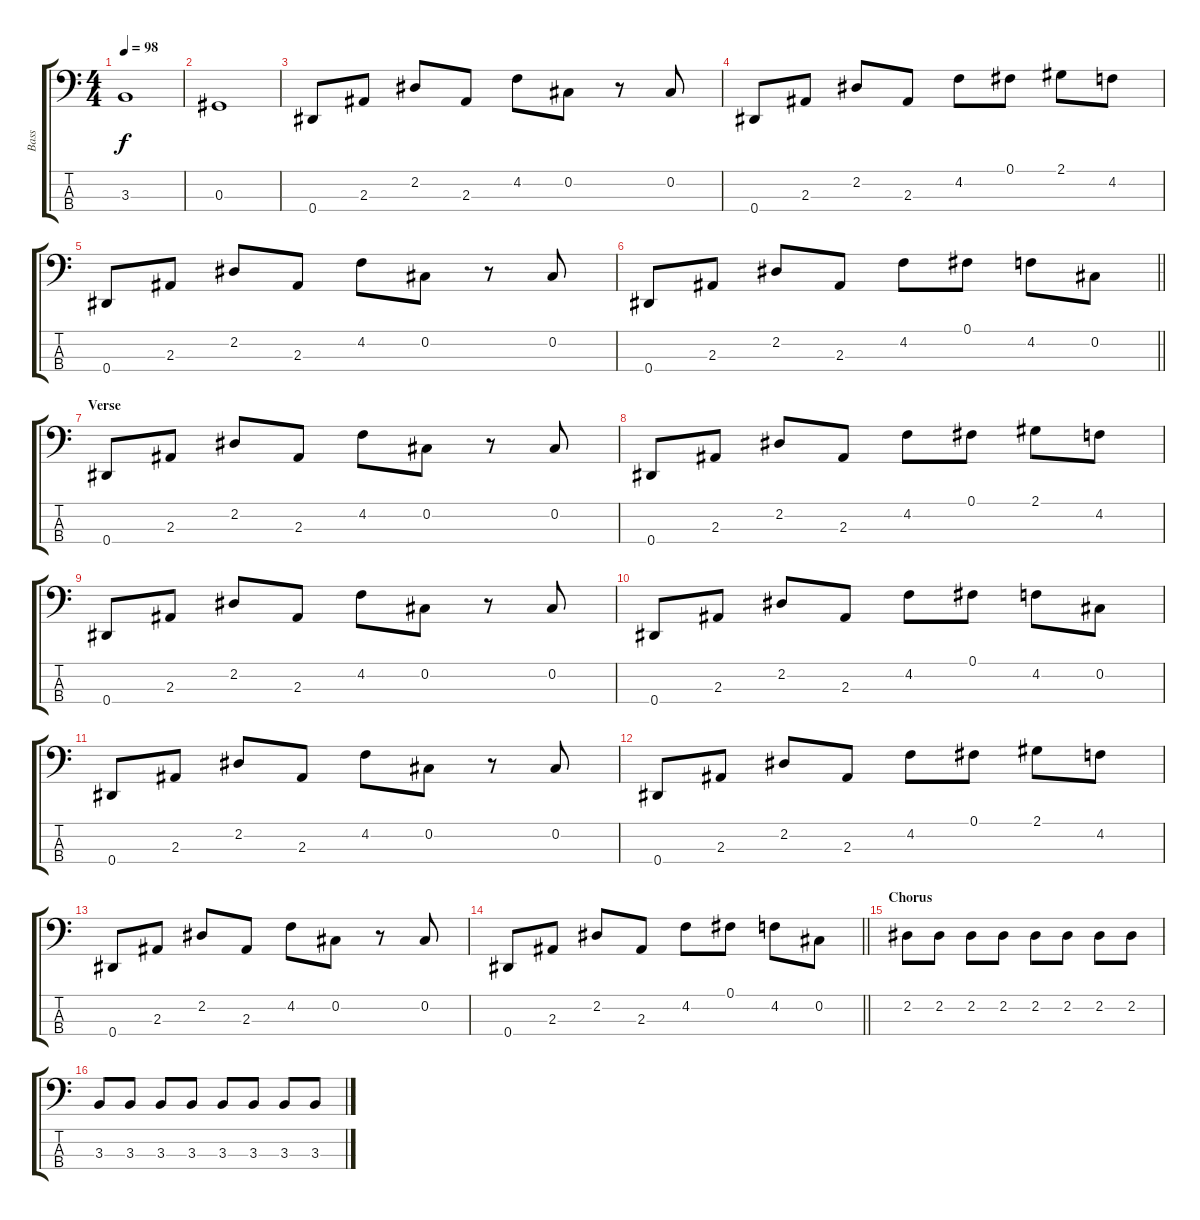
\track ("Bass" "Bass") {instrument electricbassfinger}
\staff {score tabs}
\tuning (Gb2 Db2 Ab1 Eb1) {hide}
\ts (4 4)
\tempo 98
\clef f4
\ks c
3.3.1{dy f} |
0.3.1 |
0.4.8 2.3.8 2.2.8 2.3.8 4.2.8 0.2.8 r.8 0.2.8 |
0.4.8 2.3.8 2.2.8 2.3.8 4.2.8 0.1.8 2.1.8 4.2.8 |
0.4.8 2.3.8 2.2.8 2.3.8 4.2.8 0.2.8 r.8 0.2.8 |
\barLineRight lightlight
0.4.8 2.3.8 2.2.8 2.3.8 4.2.8 0.1.8 4.2.8 0.2.8 |
\section ("" "Verse")
0.4.8 2.3.8 2.2.8 2.3.8 4.2.8 0.2.8 r.8 0.2.8 |
0.4.8 2.3.8 2.2.8 2.3.8 4.2.8 0.1.8 2.1.8 4.2.8 |
0.4.8 2.3.8 2.2.8 2.3.8 4.2.8 0.2.8 r.8 0.2.8 |
0.4.8 2.3.8 2.2.8 2.3.8 4.2.8 0.1.8 4.2.8 0.2.8 |
0.4.8 2.3.8 2.2.8 2.3.8 4.2.8 0.2.8 r.8 0.2.8 |
0.4.8 2.3.8 2.2.8 2.3.8 4.2.8 0.1.8 2.1.8 4.2.8 |
0.4.8 2.3.8 2.2.8 2.3.8 4.2.8 0.2.8 r.8 0.2.8 |
\barLineRight lightlight
0.4.8 2.3.8 2.2.8 2.3.8 4.2.8 0.1.8 4.2.8 0.2.8 |
\section ("" "Chorus")
2.2.8 2.2.8 2.2.8 2.2.8 2.2.8 2.2.8 2.2.8 2.2.8 |
3.3.8 3.3.8 3.3.8 3.3.8 3.3.8 3.3.8 3.3.8 3.3.8
